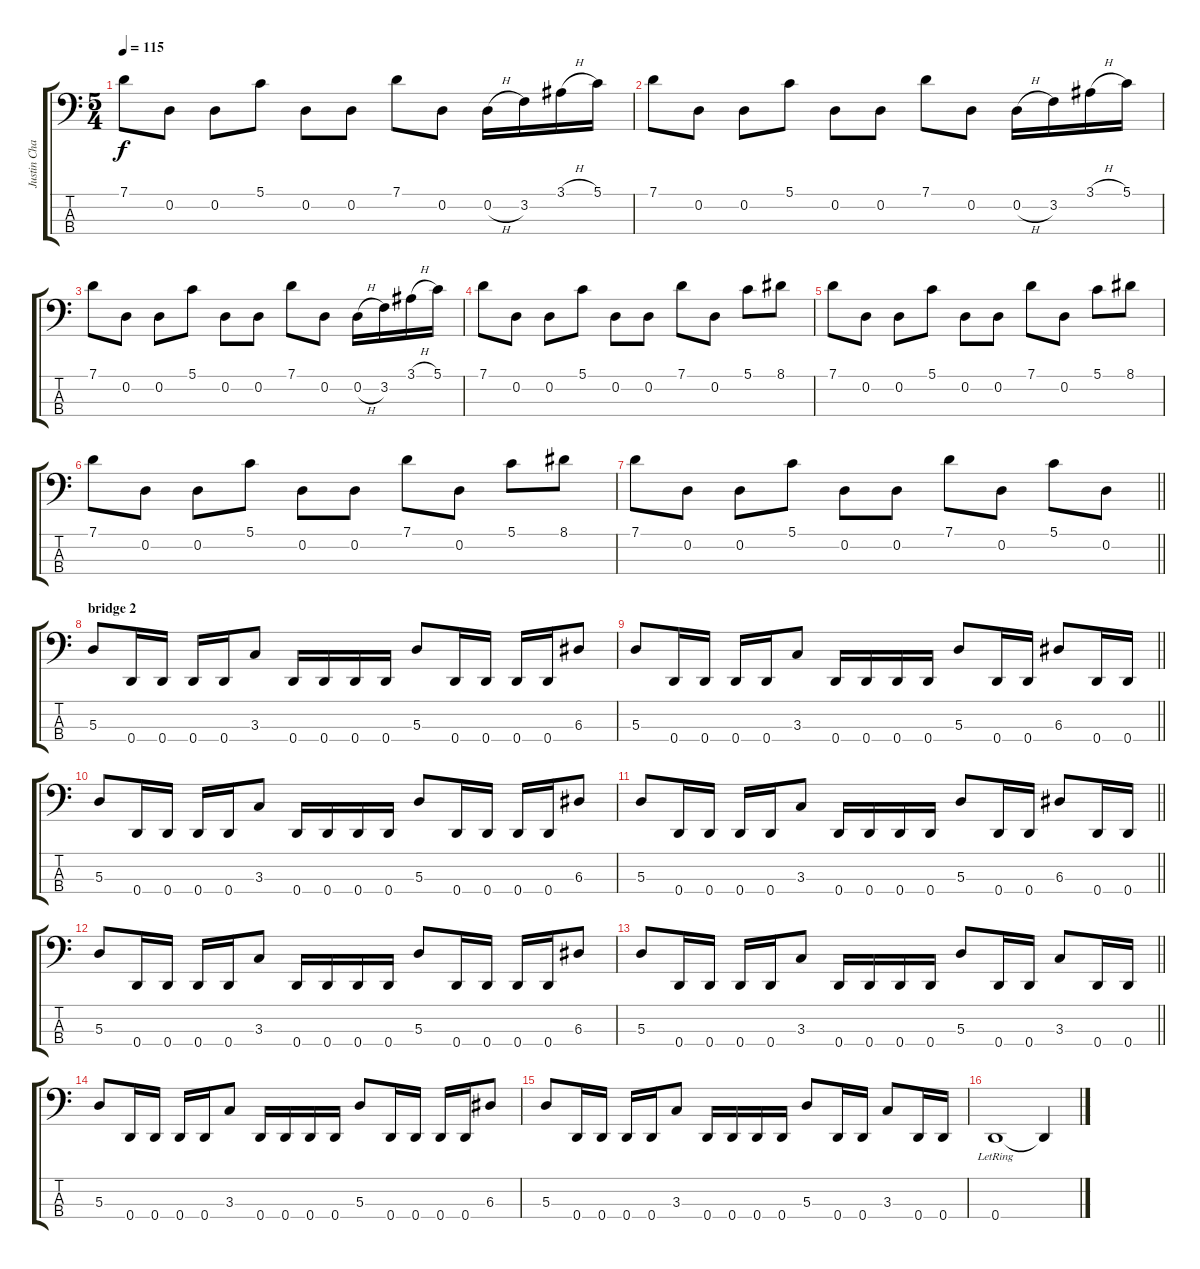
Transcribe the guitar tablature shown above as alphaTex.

\track ("Justin Chancellor" "Justin Cha") {instrument electricbassfinger}
\staff {score tabs}
\tuning (G2 D2 A1 D1) {hide}
\ts (5 4)
\tempo 115
\clef f4
\ks c
7.1.8{dy f} 0.2.8 0.2.8 5.1.8 0.2.8 0.2.8 7.1.8 0.2.8 0.2{h}.16 3.2.16 3.1{h}.16 5.1.16 |
7.1.8 0.2.8 0.2.8 5.1.8 0.2.8 0.2.8 7.1.8 0.2.8 0.2{h}.16 3.2.16 3.1{h}.16 5.1.16 |
7.1.8 0.2.8 0.2.8 5.1.8 0.2.8 0.2.8 7.1.8 0.2.8 0.2{h}.16 3.2.16 3.1{h}.16 5.1.16 |
7.1.8 0.2.8 0.2.8 5.1.8 0.2.8 0.2.8 7.1.8 0.2.8 5.1.8 8.1.8 |
7.1.8 0.2.8 0.2.8 5.1.8 0.2.8 0.2.8 7.1.8 0.2.8 5.1.8 8.1.8 |
7.1.8 0.2.8 0.2.8 5.1.8 0.2.8 0.2.8 7.1.8 0.2.8 5.1.8 8.1.8 |
\barLineRight lightlight
7.1.8 0.2.8 0.2.8 5.1.8 0.2.8 0.2.8 7.1.8 0.2.8 5.1.8 0.2.8 |
\section ("" "bridge 2")
5.3.8 0.4.16 0.4.16 0.4.16 0.4.16 3.3.8 0.4.16 0.4.16 0.4.16 0.4.16 5.3.8 0.4.16 0.4.16 0.4.16 0.4.16 6.3.8 |
\barLineRight lightlight
5.3.8 0.4.16 0.4.16 0.4.16 0.4.16 3.3.8 0.4.16 0.4.16 0.4.16 0.4.16 5.3.8 0.4.16 0.4.16 6.3.8 0.4.16 0.4.16 |
5.3.8 0.4.16 0.4.16 0.4.16 0.4.16 3.3.8 0.4.16 0.4.16 0.4.16 0.4.16 5.3.8 0.4.16 0.4.16 0.4.16 0.4.16 6.3.8 |
\barLineRight lightlight
5.3.8 0.4.16 0.4.16 0.4.16 0.4.16 3.3.8 0.4.16 0.4.16 0.4.16 0.4.16 5.3.8 0.4.16 0.4.16 6.3.8 0.4.16 0.4.16 |
5.3.8 0.4.16 0.4.16 0.4.16 0.4.16 3.3.8 0.4.16 0.4.16 0.4.16 0.4.16 5.3.8 0.4.16 0.4.16 0.4.16 0.4.16 6.3.8 |
\barLineRight lightlight
5.3.8 0.4.16 0.4.16 0.4.16 0.4.16 3.3.8 0.4.16 0.4.16 0.4.16 0.4.16 5.3.8 0.4.16 0.4.16 3.3.8 0.4.16 0.4.16 |
5.3.8 0.4.16 0.4.16 0.4.16 0.4.16 3.3.8 0.4.16 0.4.16 0.4.16 0.4.16 5.3.8 0.4.16 0.4.16 0.4.16 0.4.16 6.3.8 |
5.3.8 0.4.16 0.4.16 0.4.16 0.4.16 3.3.8 0.4.16 0.4.16 0.4.16 0.4.16 5.3.8 0.4.16 0.4.16 3.3.8 0.4.16 0.4.16 |
0.4{lr}.1 0.4{t}.4
